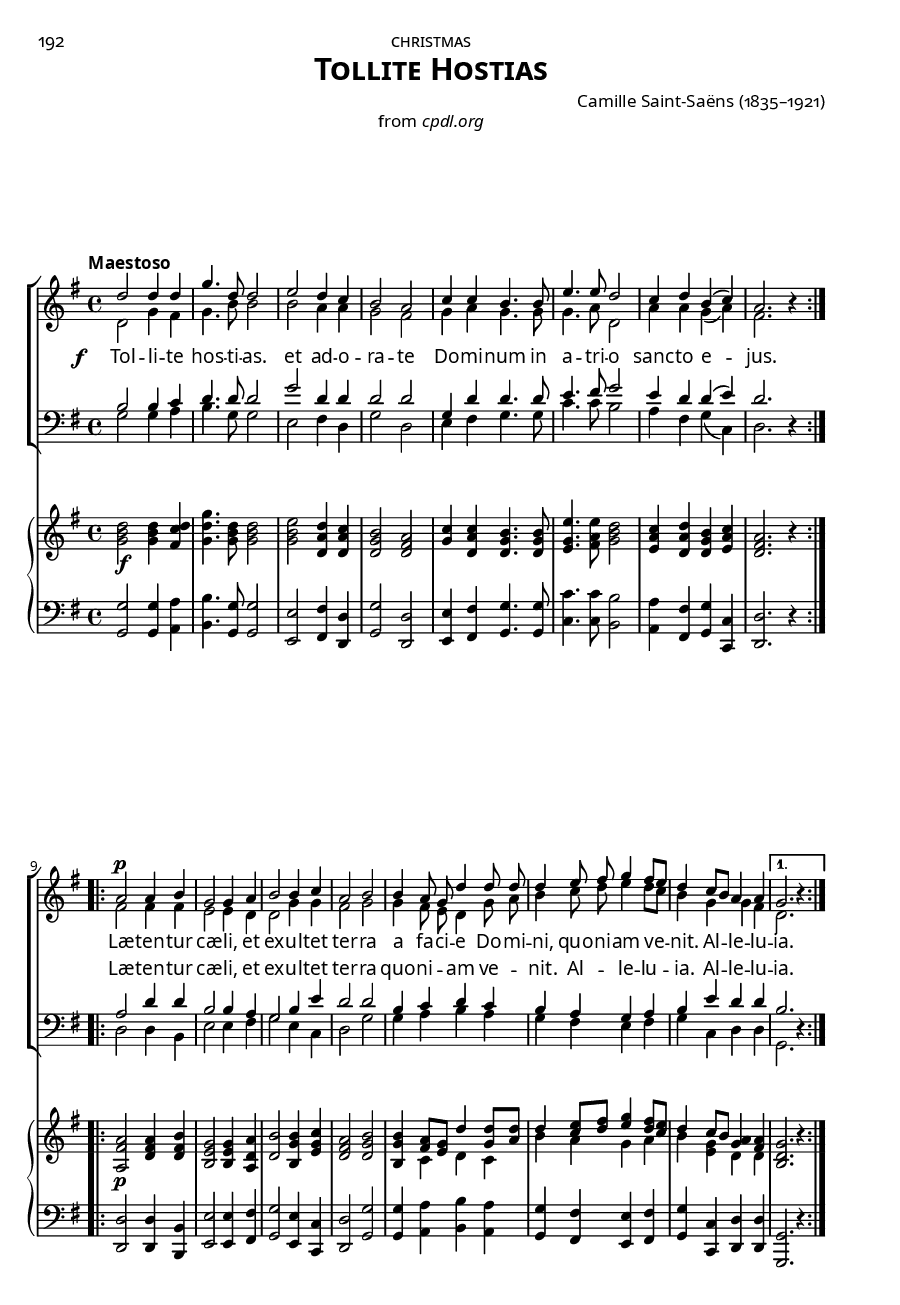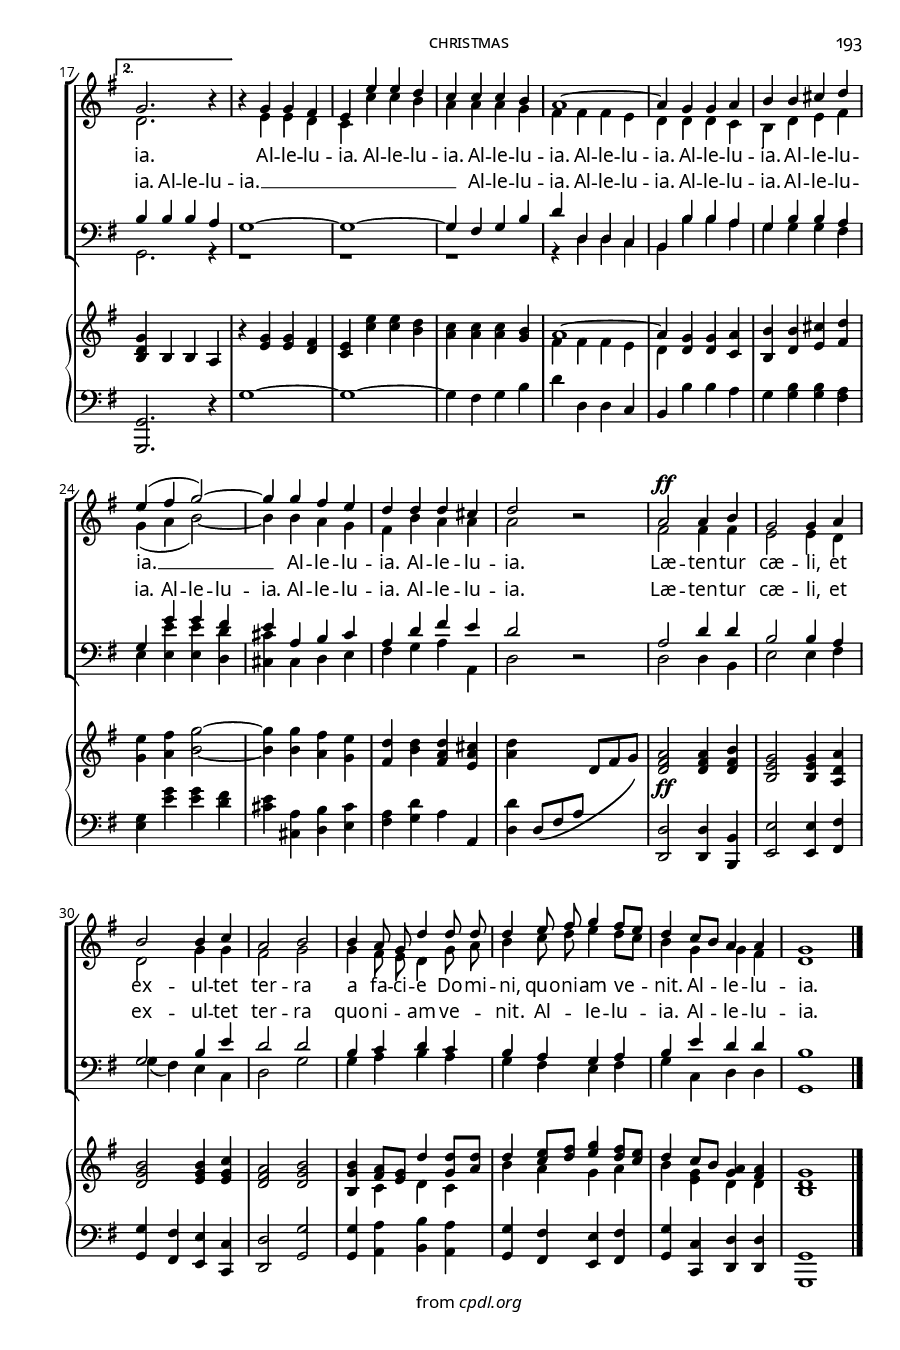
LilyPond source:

\version "2.14.2"
\include "util.ly"
\header {
    title = \markup{\override #'(font-name . "Garamond Premier Pro Semibold"){ \abs-fontsize #15 \smallCapsOldStyle"Tollite Hostias"}}
    composer = \markup\oldStyleNum"Camille Saint-Saëns (1835–1921)"
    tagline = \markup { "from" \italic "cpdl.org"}
  }\paper {
  print-all-headers = ##f
  paper-height = 9\in
  paper-width = 6\in
  indent = 0\in
  %system-system-spacing = #'((basic-distance . 10) (padding . 0))
  system-system-spacing =
    #'((basic-distance . 0)
       (minimum-distance . 0)
       (padding . -5)
       (stretchability . 100))
  score-markup-spacing =
    #'((basic-distance . 0)
       (minimum-distance . 0)
       (padding . 1)
       (stretchability . 0))
  ragged-last-bottom = ##t
  ragged-bottom = ##f
  two-sided = ##t
  inner-margin = 0.5\in
  outer-margin = 0.25\in
  top-margin = 0.25\in
  bottom-margin = 0.25\in
  first-page-number = #192
  print-first-page-number = ##t
  headerLine = \markup{\override #'(font-name . "Garamond Premier Pro") \smallCapsOldStyle"christmas"}
  oddHeaderMarkup = \markup\fill-line{
     \override #'(font-name . "Garamond Premier Pro")\abs-fontsize #8.5
     \combine 
        \fill-line{"" \on-the-fly #print-page-number-check-first
        \oldStylePageNum""
        }
        \fill-line{\headerLine}
  }
  evenHeaderMarkup = \markup {
     \override #'(font-name . "Garamond Premier Pro")\abs-fontsize #8.5
     \combine
        \on-the-fly #print-page-number-check-first
        \oldStylePageNum""
        \fill-line{\headerLine}
  }
}
#(set-global-staff-size 15) \paper{ #(define fonts (make-pango-font-tree "GoudyOlSt BT" "Garamond Premier Pro" "Garamond Premier Pro" (/ 15 20))) }

\markup \fill-line {\concat{ "from " \italic "cpdl.org"}}
\markup\vspace#2












global = {
  \key g \major
  \time 4/4
  \autoBeamOff
  \override DynamicLineSpanner #'staff-padding = #0.0
  \override DynamicLineSpanner #'Y-extent = #'(-1 . 1)
}

sopMusic = \relative c'' {
  \tempo "Maestoso"
  \repeat volta 2 {
    d2 d4 d |
    g4. d8 d2 |
    e2 d4 c |
    b2 a |
    c4 c b4. b8 |
    e4. e8 d2 |
    
    c4 d b( c) a2. b4\rest \break
  }
  \repeat volta 2 {
    a2^\p a4 b |
    g2 g4 a |
    b2 b4 c |
    a2 b |
    
    %page2
    b4 a8 g d'4 d8 d |
    d4 e8 fis g4 fis8[ e] |
    d4 c8[ b] a4 a
  }
  \alternative {
    {
      g2. b4\rest \break
    }
    {
      g2. b4\rest
    }
  }
  b4\rest g g fis |
  
  e e' e d |
  c c c b |
  a1~ |
  a4 g g a |
  b b cis d |
  e( fis g2)~ |
  
  %page3
  g4 g fis e |
  d d d cis |
  d2 b\rest |
  
  
  a2^\ff a4 b |
  g2 g4 a |
  b2 b4 c |
  a2 b |
  
  b4 a8 g d'4 d8 d |
  d4 e8 fis g4 fis8[ e] |
  d4 c8[ b] a4 a |
  g1 \bar "|."
}
sopWords = \lyricmode {
  
}

altoMusic = \relative c' {
  \repeat volta 2 {
    d2 g4 fis |
    g4. b8 b2 |
    b a4 a |
    g2 fis |
    g4 a g4. g8 |
    g4. a8 d,2 |
    
    a'4 a g( a) |
    fis2. s4 |
  }
  
  
  \repeat volta 2 {
    fis2 fis4 fis |
    e2 e4 d |
    d2 g4 g |
    fis2 g |
    
    %page2
    g4 fis8 e d4 g8 a |
    b4 c8 d e4 d8[ c] |
    b4 g g fis |
  }
  \alternative {
    { d2. s4 }
    { d2. s4 }
  }
  s4 e e d |
  
  c c' c b |
  a a a g |
  fis fis fis e |
  d d d c |
  b d e fis |
  g( a b2)~ |
  
  %page3
  b4 b a g |
  fis b a a |
  a2 s |
  
  fis2 fis4 fis |
  e2 e4 d |
  d2 g4 g |
  fis2 g |
  
  %page2
  g4 fis8 e d4 g8 a |
  b4 c8 d e4 d8[ c] |
  b4 g g fis |
  d1 \bar "|."
}
altoWords = {
  \dropLyricsVIII
  \set stanza = \markup\dynamic"f   "
  \lyricmode {
    Tol -- li -- te hos -- ti -- as.
    et ad -- o -- ra -- te
    Do -- mi -- num in a -- tri -- o
    sanc -- to e -- jus.
  }
  \raiseLyrics
  \lyricmode {
    Læ -- ten -- tur cæ -- li, et ex -- ul -- tet ter -- ra
    
    a fa -- ci -- e Do -- mi -- ni, quo -- ni -- am ve -- nit. \set associatedVoice = "sopranos" Al -- le -- lu -- ia.
    \unset associatedVoice
    ia.
    
    
    Al -- le -- lu -- ia.
    Al -- le -- lu -- ia.
    Al -- le -- lu -- ia.
    Al -- le -- lu -- ia.
    Al -- le -- lu -- ia.
    Al -- le -- lu -- ia. __
    Al -- le -- lu -- ia.
    Al -- le -- lu -- ia.
    
    \set associatedVoice = "tenors"
    Læ -- ten -- tur cæ -- li, et ex -- ul -- tet ter -- ra
    \unset associatedVoice
    a fa -- ci -- e Do -- mi -- ni, quo -- ni -- am ve -- nit. \set associatedVoice = "sopranos" Al -- le -- lu -- ia.
  }
}
altoWordsII = \lyricmode {
%\markup\italic
  \set stanza = #"2. "
  \set ignoreMelismata = ##t
}
altoWordsIII = \lyricmode {
  \set stanza = #"3. "
  \set ignoreMelismata = ##t
}
altoWordsIV = \lyricmode {
  \set stanza = #"4. "
  \set ignoreMelismata = ##t
}
altoWordsV = \lyricmode {
  \set stanza = #"5. "
  \set ignoreMelismata = ##t
}
altoWordsVI = \lyricmode {
  \set stanza = #"6. "
  \set ignoreMelismata = ##t
}
tenorMusic = \relative c' {
  \repeat volta 2 {
    b2 b4 c |
    d4. d8 d2 |
    g2 d4 d |
    d2 d |
    g,4 d' d4. d8 |
    e4. fis8 g2 |
    
    e4 d d( e) |
    d2. s4 |
  }
  
  
  \repeat volta 2 {
    a2 d4 d |
    b2 b4 a |
    g2 b4 e |
    d2 d |
    
    %page2
    b4 c d c |
    b a g a |
    b e d d |
  }
  \alternative {
    { b2. s4 }
    { b4 b b a }
  }
  g1~ |
  
  g~ |
  g4 fis g b |
  d d, d c |
  b b' b a |
  g b b a |
  g g' g fis |
  
  %page3
  e a, b cis |
  a d fis e |
  d2 s |
  
  
  a2 d4 d |
  b2 b4 a |
  g2 b4 e |
  d2 d |
  
  b4 c d c |
  b a g a |
  b e d d |
  b1 \bar "|."
}
tenorWords = \lyricmode {
  \repeat unfold 22 \skip1
  Læ -- ten -- tur cæ -- li, et ex -- ul -- tet ter -- ra
  quo -- ni -- am ve -- nit.
  Al -- le -- lu -- ia.
  Al -- le -- lu -- ia.
  ia.
  
  Al -- le -- lu -- ia. __
  Al -- le -- lu -- ia.
  Al -- le -- lu -- ia.
  Al -- le -- lu -- ia.
  Al -- le -- lu -- ia.
  Al -- le -- lu -- ia.
  Al -- le -- lu -- ia.
  Al -- le -- lu -- ia.
  
  Læ -- ten -- tur cæ -- li, et ex -- ul -- tet ter -- ra
  quo -- ni -- am ve -- nit.
  Al -- le -- lu -- ia.
  Al -- le -- lu -- ia.
}

bassMusic = \relative c {
  \repeat volta 2 {
    g'2 g4 a |
    b4. g8 g2 |
    e fis4 d |
    g2 d |
    e4 fis g4. g8 |
    c4. c8 b2 |
    
    a4 fis g( c,) |
    d2. d4\rest |
  }
  
  \repeat volta 2 {
    d2 d4 b |
    e2 e4 fis |
    g2 e4 c |
    d2 g |
    
    g4 a b a |
    g fis e fis |
    g c, d d |
  }
  \alternative {
    { g,2. d'4\rest }
    { g,2. r4 }
  }
  r1 |
  
  r |
  r |
  r4 d' d c |
  b b' b a |
  g g g fis |
  e <e e'> q <d d'> |
  
  <cis cis'> cis d e |
  fis g a a, |
  d2 d\rest |
  
  
  d2 d4 b |
  e2 e4 fis |
  g4( fis) e4 c |
  d2 g |
  
  g4 a b a |
  g fis e fis |
  g c, d d |
  g,1 \bar "|."
}
bassWords = \lyricmode {

}

pianoRH = \relative c' {
  \set Staff.midiInstrument = "piano"
  \repeat volta 2 {
    <g' b d>2_\f q4 <fis c' d> |
    <g d' g>4. <g b d>8 q2 |
    <g b e> <d a' d>4 <d a' c> |
    <d g b>2 <d fis a> |
    <g c>4 <d a' c> <d g b>4. q8 |
    <e g e'>4. <fis a e'>8 <g b d>2 |
    
    <e a c>4 <d a' d> <d g b> <e a c> |
    <d fis a>2. r4 
  }
  \repeat volta 2 {
    <a fis' a>2_\p <d fis a>4 <d fis b> |
    <b e g>2 q4 <a d a'> |
    <d b'>2 <b g' b>4 <e g c> |
    <d fis a>2 <d g b> |
    
    %page2
    <b g' b>4 << {<fis' a>8[ <e g>] d'4 <d g,>8[ <d a>] } \\
                 {c,4 d c} >> |
    << {d'4 <c e>8[ <d fis>] <e g>4 <d fis>8[ <c e>] |
        d4 c8[ b] <a g>4 <a fis>} \\
       {b4 a g a |
        b <g e> d d} >>
  }
  \alternative {
    {<b d g>2. r4}
    {<b d g>4 b b a}
  }
  r4 <e' g> q <d fis> |
  
  <c e> <c' e> q <b d> |
  <a c> q q <g b> |
  << { a1~ | a4 } \\
     { fis4 fis fis e | d } >>
  <d g> q <c a'> |
  <b b'> <d b'> <e cis'> <fis d'> |
  <g e'> <a fis'> <b g'>2~ |
  
  %page3
  q4 q <a fis'> <g e'> |
  <fis d'> <b d> <fis a d> <e a cis> |
  <a d>4 \change Staff = "two" \stemUp d,,8[_\( fis a]
         \change Staff = "one" d[ fis g]\) |
  \stemNeutral
  <d fis a>2_\ff q4 <d fis b> |
  <b e g>2 q4 <a d a'> |
  
  <d g b>2 <e g b>4 <e g c> |
  <d fis a>2 <d g b> |
  <b g' b>4 << {<fis' a>8[ <e g>] d'4 <d g,>8[ <d a>] } \\
                 {c,4 d c} >> |
    << {d'4 <c e>8[ <d fis>] <e g>4 <d fis>8[ <c e>] |
        d4 c8[ b] <a g>4 <a fis>} \\
       {b4 a g a |
        b <g e> d d} >> |
  <b d g>1 \bar "|."
  
}
pianoLH = \relative c' {
  \set Staff.midiInstrument = "piano"
  \repeat volta 2 {
    <g g,>2 q4 <a a,> |
    <b b,>4. <g g,>8 q2 |
    <e e,> <fis fis,>4 <d d,> |
    <g g,>2 <d d,> |
    <e e,>4 <fis fis,> <g g,>4. q8 |
    <c c,>4. q8 <b b,>2 |
    
    <a a,>4 <fis fis,> <g g,> <c, c,> |
    <d d,>2. r4 
  }
  \repeat volta 2 {
    <d d,>2 q4 <b b,> |
    <e e,>2 q4 <fis fis,> |
    <g g,>2 <e e,>4 <c c,> |
    <d d,>2 <g g,> |
    
    %page 2
    <g g,>4 <a a,> <b b,> <a a,> |
    <g g,> <fis fis,> <e e,> <fis fis,> |
    <g g,> <c, c,> <d d,> q |
  }
  \alternative {
    {
      <g, g,>2. r4
    }
    {
      <g g,>2. r4 |
    }
  }
  g'1~ |
  
  g~ |
  g4 fis g b |
  d d, d c |
  b b' b a |
  g <g b> q <fis a> |
  <e g> <e' g> q <d fis> |
  
  %page 3
  <cis e>4 <a cis,> <b d,> <cis e,> |
  <a fis> <g d'> a a, |
  <d d'> s2. |
  <d d,>2 q4 <b b,> |
  <e e,>2 q4 <fis fis,> |
  
  <g g,> <fis fis,> <e e,> <c c,> |
  <d d,>2 <g g,> |
  q4 <a a,> <b b,> <a a,> |
  <g g,> <fis fis,> <e e,> <fis fis,> |
  <g g,> <c, c,> <d d,> q |
  <g, g,>1 \bar "|."
}

\score {
  <<
   \new ChoirStaff <<
    \new Staff = women <<
      \new Voice = "sopranos" { \voiceOne << \global \sopMusic >> }
      \new Voice = "altos" { \voiceTwo << \global \altoMusic >> }
    >>
    \new Staff = men <<
      \clef bass
      \new Voice = "tenors" { \voiceOne << \global \tenorMusic >> }
      \new Voice = "basses" { \voiceTwo << \global \bassMusic >> }
    >>
    \new Lyrics \with { alignAboveContext = #"women" \override VerticalAxisGroup #'nonstaff-relatedstaff-spacing = #'((basic-distance . 1))} \lyricsto "sopranos" \sopWords
    \new Lyrics = "altosVI"  \with { alignBelowContext = #"women" } \lyricsto "altos" \altoWordsVI
    \new Lyrics = "altosV"  \with { alignBelowContext = #"women" } \lyricsto "altos" \altoWordsV
    \new Lyrics = "altosIV"  \with { alignBelowContext = #"women" } \lyricsto "altos" \altoWordsIV
    \new Lyrics = "altosIII"  \with { alignBelowContext = #"women" } \lyricsto "altos" \altoWordsIII
    \new Lyrics = "altosII"  \with { alignBelowContext = #"women" } \lyricsto "altos" \altoWordsII
    \new Lyrics = "altos"  \with { alignBelowContext = #"women" \override VerticalAxisGroup #'nonstaff-relatedstaff-spacing = #'((basic-distance . 1))} \lyricsto "altos" \altoWords
   \new Lyrics \with { alignAboveContext = #"men" } \lyricsto "tenors" \tenorWords
    \new Lyrics \with { alignBelowContext = #"men" \override VerticalAxisGroup #'nonstaff-relatedstaff-spacing = #'((basic-distance . 1)) } \lyricsto "basses" \bassWords
  >>
  \new PianoStaff <<
\new Staff = "one" { \new Voice { \global \pianoRH } } \new Staff = "two" { \global \clef "bass" \pianoLH } >>
>>
  \layout {
%6.14 \context {\Lyrics\override LyricText #'font-size = #0.9 }
    \context {
      \Score
      %\override SpacingSpanner #'base-shortest-duration = #(ly:make-moment 1 8)
      %\override SpacingSpanner #'common-shortest-duration = #(ly:make-moment 1 4)
    }
    \context {
      % Remove all empty staves
      \Staff \RemoveEmptyStaves \override VerticalAxisGroup #'remove-first = ##t
    }
    \context {
      \Lyrics
      \override LyricText #'X-offset = #center-on-word
    }
  }
  
  
}

\score {
  \unfoldRepeats

  <<
   \new ChoirStaff <<
    \new Staff = women <<
      \new Voice = "sopranos" { \voiceOne << \global \sopMusic >> }
      \new Voice = "altos" { \voiceTwo << \global \altoMusic >> }
    >>
    \new Staff = men <<
      \clef bass
      \new Voice = "tenors" { \voiceOne << \global \tenorMusic >> }
      \new Voice = "basses" { \voiceTwo << \global \bassMusic >> }
    >>
    \new Lyrics \with { alignAboveContext = #"women" \override VerticalAxisGroup #'nonstaff-relatedstaff-spacing = #'((basic-distance . 1))} \lyricsto "sopranos" \sopWords
    \new Lyrics = "altosVI"  \with { alignBelowContext = #"women" } \lyricsto "altos" \altoWordsVI
    \new Lyrics = "altosV"  \with { alignBelowContext = #"women" } \lyricsto "altos" \altoWordsV
    \new Lyrics = "altosIV"  \with { alignBelowContext = #"women" } \lyricsto "altos" \altoWordsIV
    \new Lyrics = "altosIII"  \with { alignBelowContext = #"women" } \lyricsto "altos" \altoWordsIII
    \new Lyrics = "altosII"  \with { alignBelowContext = #"women" } \lyricsto "altos" \altoWordsII
    \new Lyrics = "altos"  \with { alignBelowContext = #"women" \override VerticalAxisGroup #'nonstaff-relatedstaff-spacing = #'((basic-distance . 1))} \lyricsto "altos" \altoWords
   \new Lyrics \with { alignAboveContext = #"men" } \lyricsto "tenors" \tenorWords
    \new Lyrics \with { alignBelowContext = #"men" \override VerticalAxisGroup #'nonstaff-relatedstaff-spacing = #'((basic-distance . 1)) } \lyricsto "basses" \bassWords
  >>
  \new PianoStaff <<
\new Staff = "one" { \new Voice { \global \pianoRH } } \new Staff = "two" { \global \clef "bass" \pianoLH } >>
>>
  
  
  \midi {
    \tempo 4 = 105
    \set Staff.midiInstrument = "flute"
  
    \context {
      \Voice
      \remove "Dynamic_performer"
    }
  }
}

